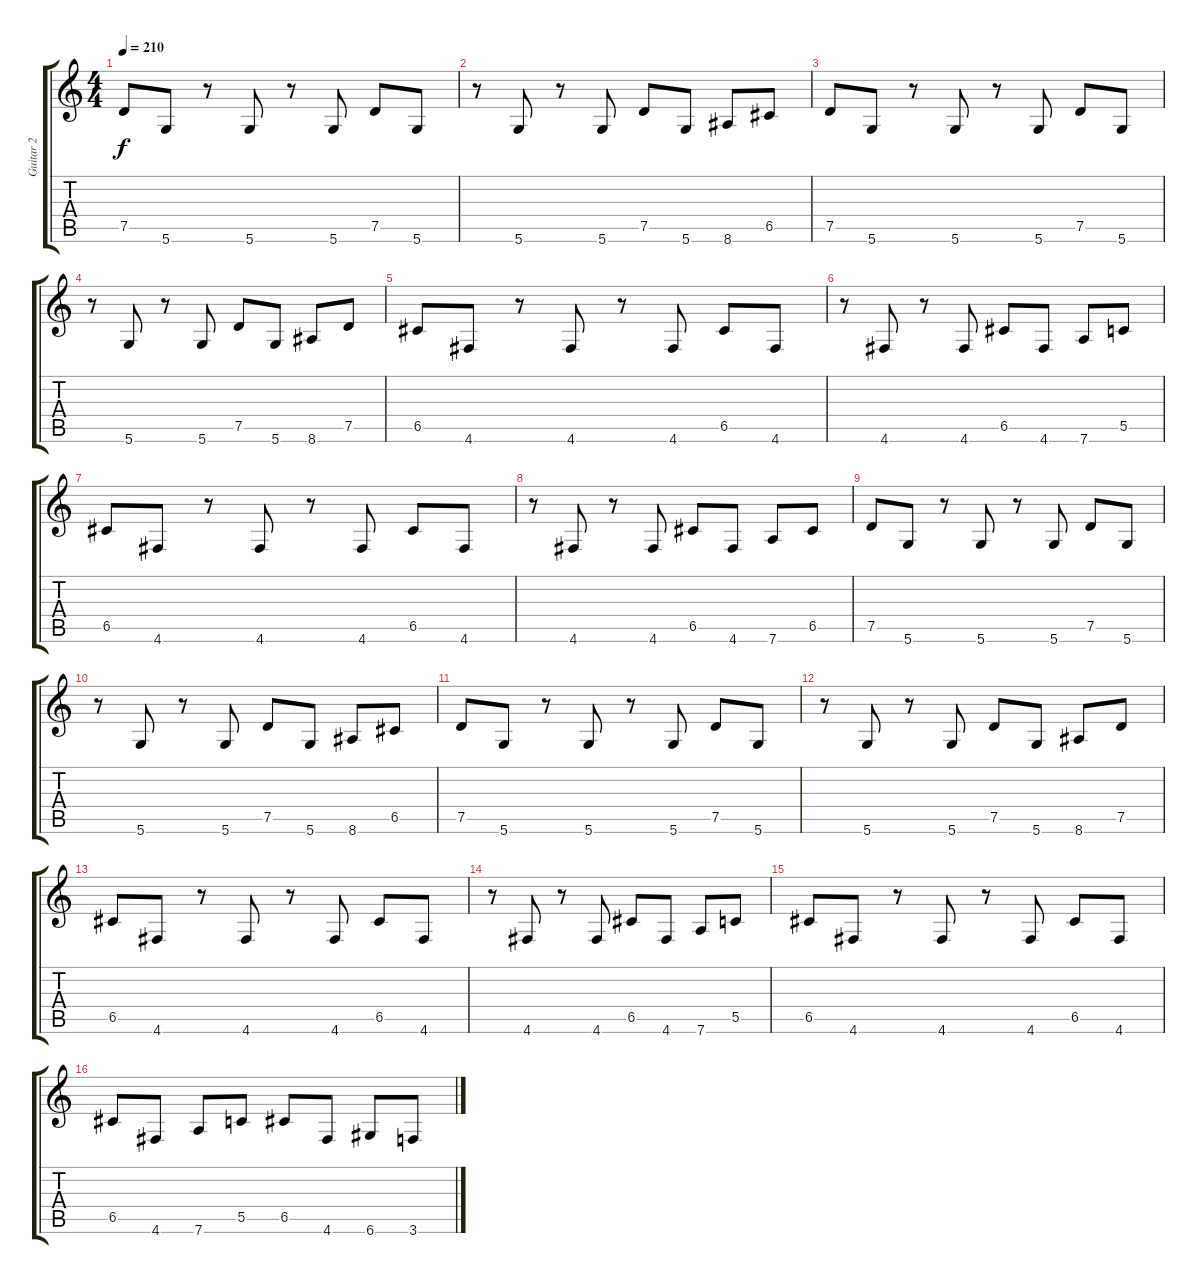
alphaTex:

\track ("Guitar 2" "Guitar 2") {instrument distortionguitar}
\staff {score tabs}
\tuning (D4 A3 F3 C3 G2 D2) {hide}
\ts (4 4)
\tempo 210
\clef g2
\ks c
7.5.8{dy f} 5.6.8 r.8 5.6.8 r.8 5.6.8 7.5.8 5.6.8 |
r.8 5.6.8 r.8 5.6.8 7.5.8 5.6.8 8.6.8 6.5.8 |
7.5.8 5.6.8 r.8 5.6.8 r.8 5.6.8 7.5.8 5.6.8 |
r.8 5.6.8 r.8 5.6.8 7.5.8 5.6.8 8.6.8 7.5.8 |
6.5.8 4.6.8 r.8 4.6.8 r.8 4.6.8 6.5.8 4.6.8 |
r.8 4.6.8 r.8 4.6.8 6.5.8 4.6.8 7.6.8 5.5.8 |
6.5.8 4.6.8 r.8 4.6.8 r.8 4.6.8 6.5.8 4.6.8 |
r.8 4.6.8 r.8 4.6.8 6.5.8 4.6.8 7.6.8 6.5.8 |
7.5.8 5.6.8 r.8 5.6.8 r.8 5.6.8 7.5.8 5.6.8 |
r.8 5.6.8 r.8 5.6.8 7.5.8 5.6.8 8.6.8 6.5.8 |
7.5.8 5.6.8 r.8 5.6.8 r.8 5.6.8 7.5.8 5.6.8 |
r.8 5.6.8 r.8 5.6.8 7.5.8 5.6.8 8.6.8 7.5.8 |
6.5.8 4.6.8 r.8 4.6.8 r.8 4.6.8 6.5.8 4.6.8 |
r.8 4.6.8 r.8 4.6.8 6.5.8 4.6.8 7.6.8 5.5.8 |
6.5.8 4.6.8 r.8 4.6.8 r.8 4.6.8 6.5.8 4.6.8 |
6.5.8 4.6.8 7.6.8 5.5.8 6.5.8 4.6.8 6.6.8 3.6.8
